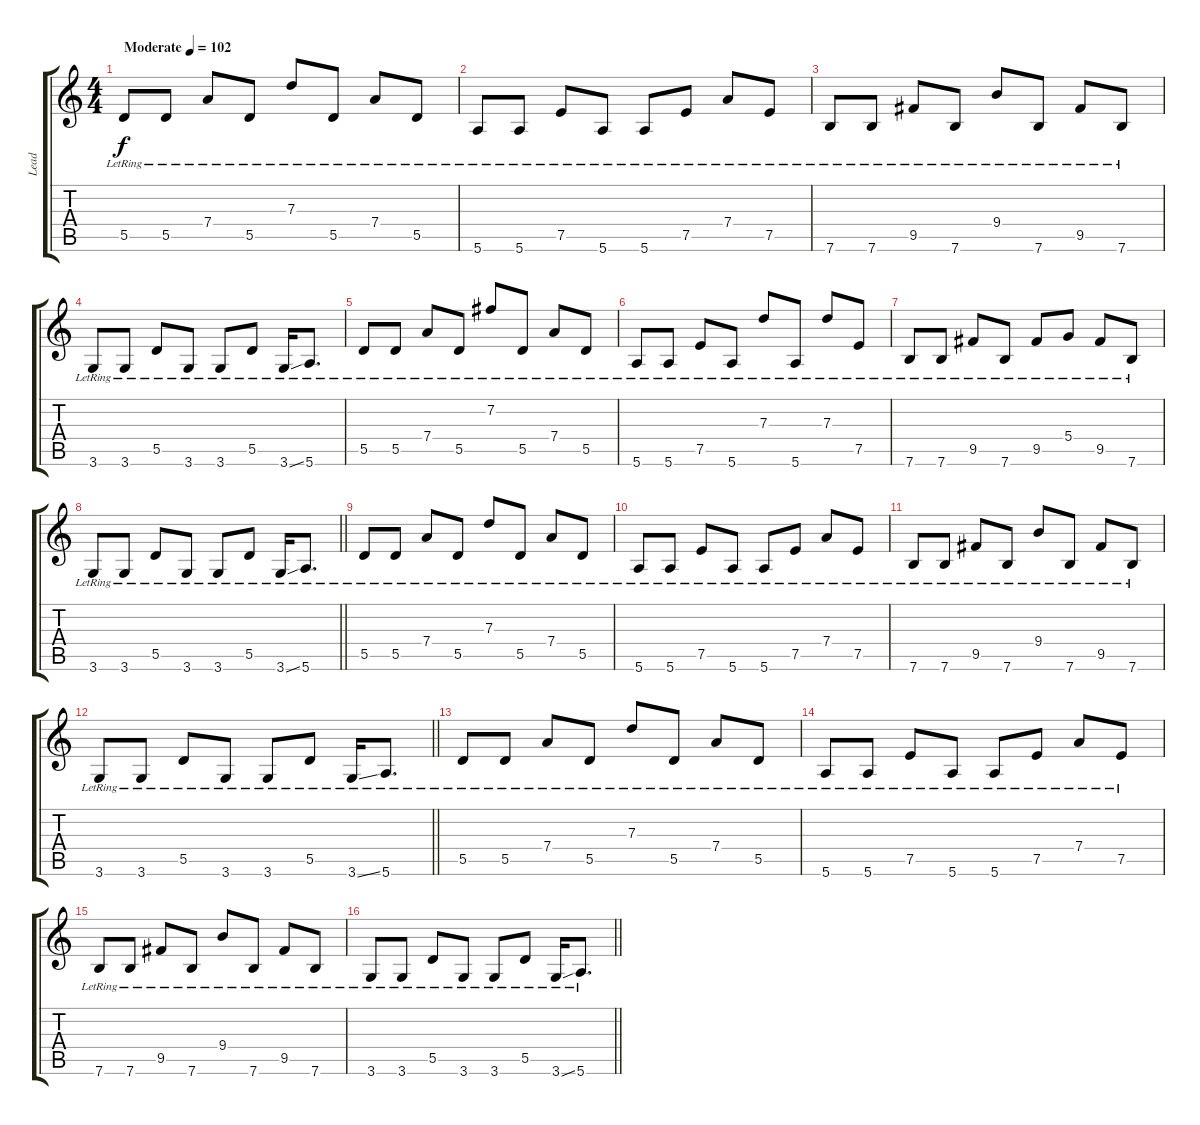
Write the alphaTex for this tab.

\track ("Lead" "Lead") {instrument electricguitarclean}
\staff {score tabs}
\tuning (E4 B3 G3 D3 A2 E2) {hide}
\ts (4 4)
\tempo (102 "Moderate")
\clef g2
\ks c
5.5{lr}.8{dy f instrument electricguitarclean} 5.5{lr}.8 7.4{lr}.8 5.5{lr}.8 7.3{lr}.8 5.5{lr}.8 7.4{lr}.8 5.5{lr}.8 |
5.6{lr}.8 5.6{lr}.8 7.5{lr}.8 5.6{lr}.8 5.6{lr}.8 7.5{lr}.8 7.4{lr}.8 7.5{lr}.8 |
7.6{lr}.8 7.6{lr}.8 9.5{lr}.8 7.6{lr}.8 9.4{lr}.8 7.6{lr}.8 9.5{lr}.8 7.6{lr}.8 |
3.6{lr}.8 3.6{lr}.8 5.5{lr}.8 3.6{lr}.8 3.6{lr}.8 5.5{lr}.8 3.6{ss lr}.16 5.6{lr}.8{d} |
5.5{lr}.8 5.5{lr}.8 7.4{lr}.8 5.5{lr}.8 7.2{lr}.8 5.5{lr}.8 7.4{lr}.8 5.5{lr}.8 |
5.6{lr}.8 5.6{lr}.8 7.5{lr}.8 5.6{lr}.8 7.3{lr}.8 5.6{lr}.8 7.3{lr}.8 7.5{lr}.8 |
7.6{lr}.8 7.6{lr}.8 9.5{lr}.8 7.6{lr}.8 9.5{lr}.8 5.4{lr}.8 9.5{lr}.8 7.6{lr}.8 |
\barLineRight lightlight
3.6{lr}.8 3.6{lr}.8 5.5{lr}.8 3.6{lr}.8 3.6{lr}.8 5.5{lr}.8 3.6{ss lr}.16 5.6{lr}.8{d} |
5.5{lr}.8 5.5{lr}.8 7.4{lr}.8 5.5{lr}.8 7.3{lr}.8 5.5{lr}.8 7.4{lr}.8 5.5{lr}.8 |
5.6{lr}.8 5.6{lr}.8 7.5{lr}.8 5.6{lr}.8 5.6{lr}.8 7.5{lr}.8 7.4{lr}.8 7.5{lr}.8 |
7.6{lr}.8 7.6{lr}.8 9.5{lr}.8 7.6{lr}.8 9.4{lr}.8 7.6{lr}.8 9.5{lr}.8 7.6{lr}.8 |
\barLineRight lightlight
3.6{lr}.8 3.6{lr}.8 5.5{lr}.8 3.6{lr}.8 3.6{lr}.8 5.5{lr}.8 3.6{ss lr}.16 5.6{lr}.8{d} |
5.5{lr}.8 5.5{lr}.8 7.4{lr}.8 5.5{lr}.8 7.3{lr}.8 5.5{lr}.8 7.4{lr}.8 5.5{lr}.8 |
5.6{lr}.8 5.6{lr}.8 7.5{lr}.8 5.6{lr}.8 5.6{lr}.8 7.5{lr}.8 7.4{lr}.8 7.5{lr}.8 |
7.6{lr}.8 7.6{lr}.8 9.5{lr}.8 7.6{lr}.8 9.4{lr}.8 7.6{lr}.8 9.5{lr}.8 7.6{lr}.8 |
\barLineRight lightlight
3.6{lr}.8 3.6{lr}.8 5.5{lr}.8 3.6{lr}.8 3.6{lr}.8 5.5{lr}.8 3.6{ss lr}.16 5.6{lr}.8{d}
